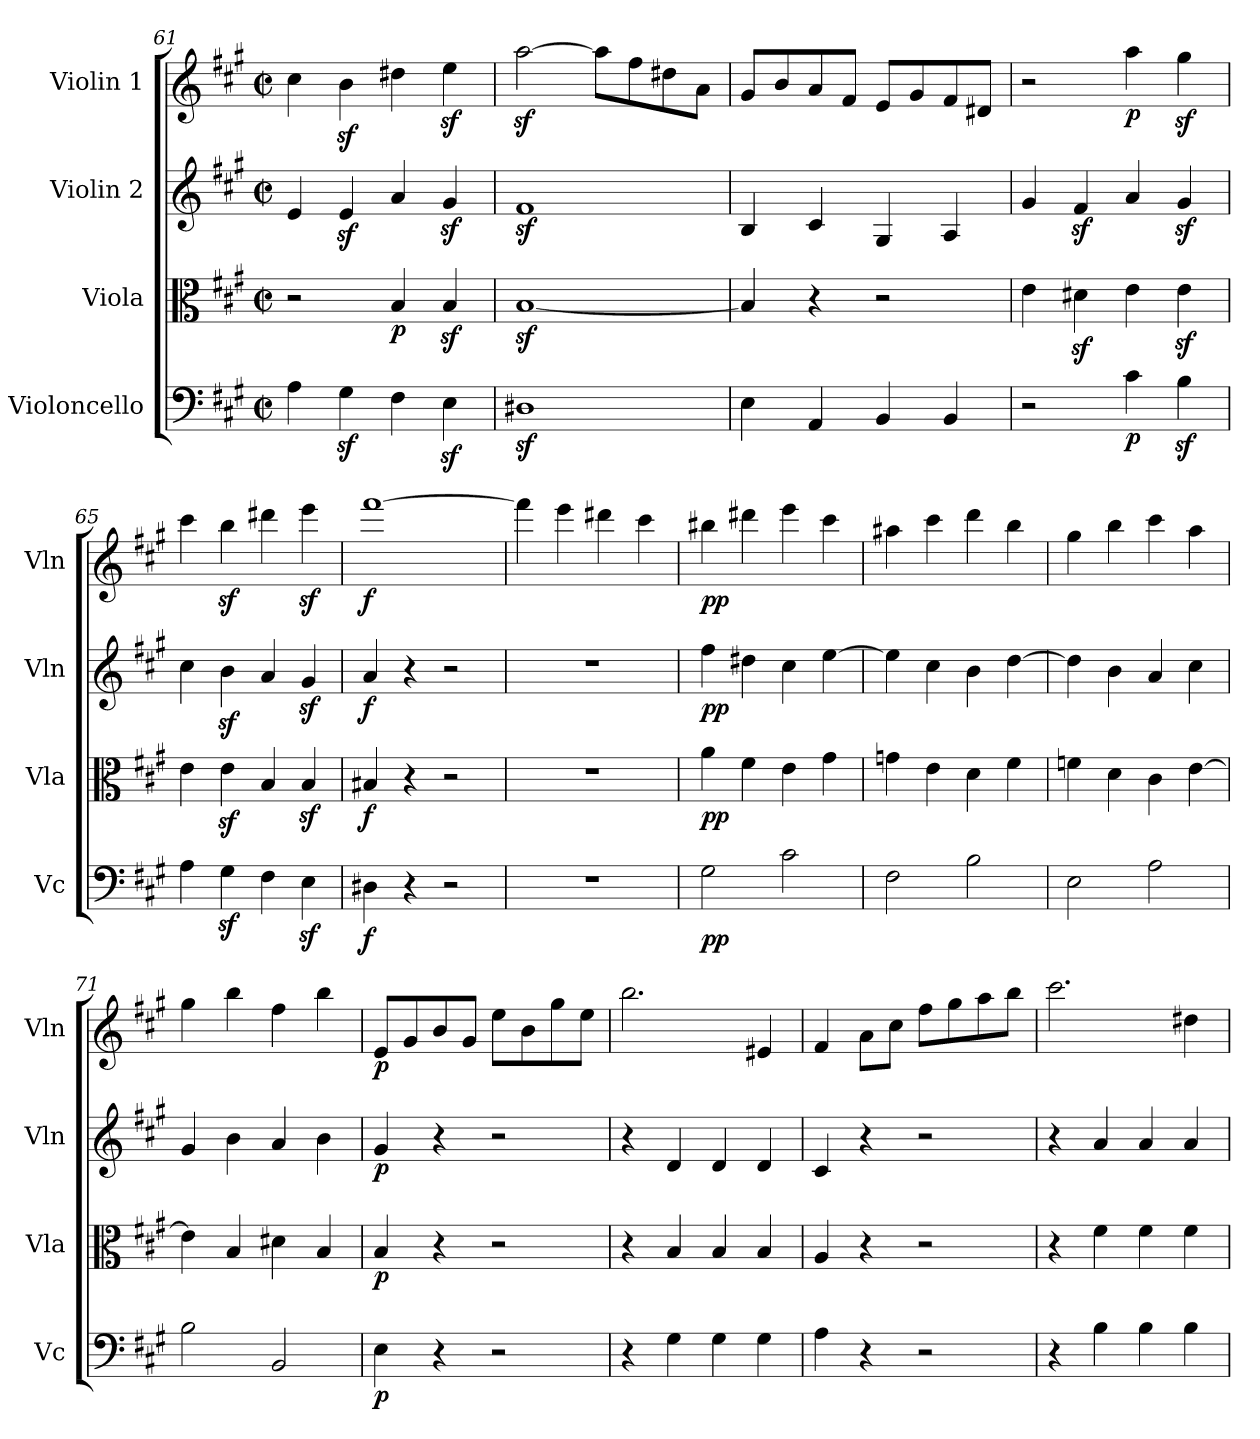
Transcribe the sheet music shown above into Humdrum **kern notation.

**kern	**dynam	**kern	**dynam	**kern	**dynam	**kern	**dynam
*part4	*part4	*part3	*part3	*part2	*part2	*part1	*part1
*staff4	*staff4	*staff3	*staff3	*staff2	*staff2	*staff1	*staff1
*I"Violoncello	*	*I"Viola	*	*I"Violin 2	*	*I"Violin 1	*
*I'Vc	*	*I'Vla	*	*I'Vln	*	*I'Vln	*
*clefF4	*	*clefC3	*	*clefG2	*	*clefG2	*
*k[f#c#g#]	*	*k[f#c#g#]	*	*k[f#c#g#]	*	*k[f#c#g#]	*
*A:	*	*A:	*	*A:	*	*A:	*
*M2/2	*	*M2/2	*	*M2/2	*	*M2/2	*
*met(c|)	*	*met(c|)	*	*met(c|)	*	*met(c|)	*
=61	=61	=61	=61	=61	=61	=61	=61
4A\	.	2r	.	4e/	.	4cc#\	.
4G#z<\	.	.	.	4ez</	.	4bz<\	.
!	!	!	!LO:DY:b	!	!	!	!
4F#\	.	4B/	p	4a/	.	4dd#X\	.
4Ez<\	.	4Bz</	.	4g#z</	.	4eez<\	.
=62	=62	=62	=62	=62	=62	=62	=62
1D#Xz<	.	[1Bz<	.	1f#z<	.	[2aaz<\	.
.	.	.	.	.	.	8aa\L]	.
.	.	.	.	.	.	8ff#\	.
.	.	.	.	.	.	8dd#X\	.
.	.	.	.	.	.	8a\J	.
=63	=63	=63	=63	=63	=63	=63	=63
4E\	.	4B/]	.	4B/	.	8g#/L	.
.	.	.	.	.	.	8b/	.
4AA/	.	4r	.	4c#/	.	8a/	.
.	.	.	.	.	.	8f#/J	.
4BB/	.	2r	.	4G#/	.	8e/L	.
.	.	.	.	.	.	8g#/	.
4BB/	.	.	.	4A/	.	8f#/	.
.	.	.	.	.	.	8d#X/J	.
=64	=64	=64	=64	=64	=64	=64	=64
2r	.	4e\	.	4g#/	.	2r	.
.	.	4d#Xz<\	.	4f#z</	.	.	.
!	!LO:DY:b	!	!	!	!	!	!LO:DY:b
4c#\	p	4e\	.	4a/	.	4aa\	p
4Bz<\	.	4ez<\	.	4g#z</	.	4gg#z<\	.
=65	=65	=65	=65	=65	=65	=65	=65
4A\	.	4e\	.	4cc#\	.	4ccc#\	.
4G#z<\	.	4ez<\	.	4bz<\	.	4bbz<\	.
4F#\	.	4B/	.	4a/	.	4ddd#X\	.
4Ez<\	.	4Bz</	.	4g#z</	.	4eeez<\	.
=66	=66	=66	=66	=66	=66	=66	=66
!	!LO:DY:b	!	!LO:DY:b	!	!LO:DY:b	!	!LO:DY:b
4D#X\	f	4B#X/	f	4a/	f	[1fff#	f
4r	.	4r	.	4r	.	.	.
2r	.	2r	.	2r	.	.	.
=67	=67	=67	=67	=67	=67	=67	=67
1r	.	1r	.	1r	.	4fff#\]	.
.	.	.	.	.	.	4eee\	.
.	.	.	.	.	.	4ddd#X\	.
.	.	.	.	.	.	4ccc#\	.
=68	=68	=68	=68	=68	=68	=68	=68
!	!LO:DY:b	!	!LO:DY:b	!	!LO:DY:b	!	!LO:DY:b
2G#\	pp	4a\	pp	4ff#\	pp	4bb#X\	pp
.	.	4f#\	.	4dd#X\	.	4ddd#X\	.
2c#\	.	4e\	.	4cc#\	.	4eee\	.
.	.	4g#\	.	[4ee\	.	4ccc#\	.
=69	=69	=69	=69	=69	=69	=69	=69
2F#\	.	4gn\	.	4ee\]	.	4aa#X\	.
.	.	4e\	.	4cc#\	.	4ccc#\	.
2B\	.	4d\	.	4b\	.	4ddd\	.
.	.	4f#\	.	[4dd\	.	4bb\	.
=70	=70	=70	=70	=70	=70	=70	=70
2E\	.	4fn\	.	4dd\]	.	4gg#\	.
.	.	4d\	.	4b\	.	4bb\	.
2A\	.	4c#\	.	4a/	.	4ccc#\	.
.	.	[4e\	.	4cc#\	.	4aa\	.
=71	=71	=71	=71	=71	=71	=71	=71
2B\	.	4e\]	.	4g#/	.	4gg#\	.
.	.	4B/	.	4b\	.	4bb\	.
2BB/	.	4d#X\	.	4a/	.	4ff#\	.
.	.	4B/	.	4b\	.	4bb\	.
=72	=72	=72	=72	=72	=72	=72	=72
!	!LO:DY:b	!	!LO:DY:b	!	!LO:DY:b	!	!LO:DY:b
4E\	p	4B/	p	4g#/	p	8e/L	p
.	.	.	.	.	.	8g#/	.
4r	.	4r	.	4r	.	8b/	.
.	.	.	.	.	.	8g#/J	.
2r	.	2r	.	2r	.	8ee\L	.
.	.	.	.	.	.	8b\	.
.	.	.	.	.	.	8gg#\	.
.	.	.	.	.	.	8ee\J	.
=73	=73	=73	=73	=73	=73	=73	=73
4r	.	4r	.	4r	.	2.bb\	.
4G#\	.	4B/	.	4d/	.	.	.
4G#\	.	4B/	.	4d/	.	.	.
4G#\	.	4B/	.	4d/	.	4e#X/	.
=74	=74	=74	=74	=74	=74	=74	=74
4A\	.	4A/	.	4c#/	.	4f#/	.
4r	.	4r	.	4r	.	8a\L	.
.	.	.	.	.	.	8cc#\J	.
2r	.	2r	.	2r	.	8ff#\L	.
.	.	.	.	.	.	8gg#\	.
.	.	.	.	.	.	8aa\	.
.	.	.	.	.	.	8bb\J	.
=75	=75	=75	=75	=75	=75	=75	=75
4r	.	4r	.	4r	.	2.ccc#\	.
4B\	.	4f#\	.	4a/	.	.	.
4B\	.	4f#\	.	4a/	.	.	.
4B\	.	4f#\	.	4a/	.	4dd#X\	.
=	=	=	=	=	=	=	=
*-	*-	*-	*-	*-	*-	*-	*-
